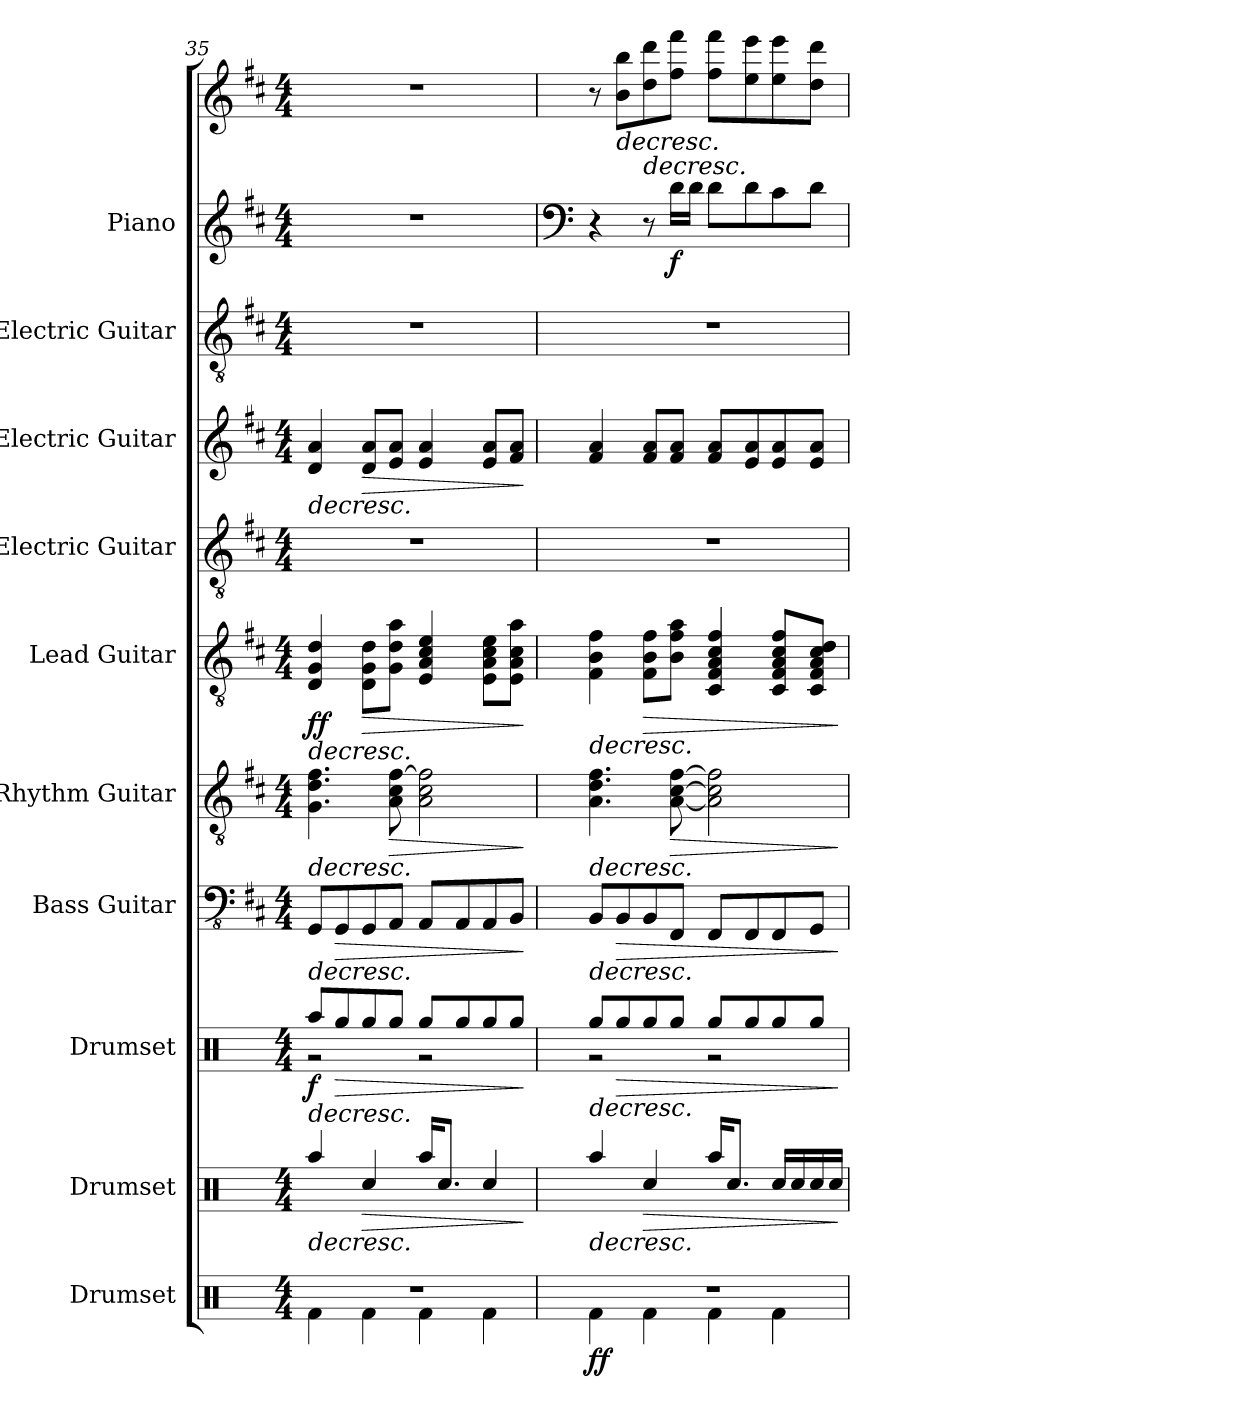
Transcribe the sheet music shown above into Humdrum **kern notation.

**kern	**dynam	**kern	**dynam	**kern	**dynam	**kern	**dynam	**kern	**dynam	**kern	**dynam	**kern	**kern	**dynam	**kern	**kern	**kern	**dynam
*part10	*part10	*part9	*part9	*part8	*part8	*part7	*part7	*part6	*part6	*part5	*part5	*part4	*part3	*part3	*part2	*part1	*part1	*part1
*staff11	*staff11	*staff10	*staff10	*staff9	*staff9	*staff8	*staff8	*staff7	*staff7	*staff6	*staff6	*staff5	*staff4	*staff4	*staff3	*staff2	*staff1	*staff1/2
*I"Drumset	*	*I"Drumset	*	*I"Drumset	*	*I"Bass Guitar	*	*I"Rhythm Guitar	*	*I"Lead Guitar	*	*I"Electric Guitar	*I"Electric Guitar	*	*I"Electric Guitar	*I"Piano	*	*
*I'Drs.	*	*I'Drs.	*	*I'Drs.	*	*I'B. Gtr.	*	*I'R. Gtr.	*	*I'L. Gtr.	*	*I'El. Guit.	*I'El. Guit.	*	*I'El. Guit.	*I'Pno.	*	*
*clefX	*	*clefX	*	*clefX	*	*clefFv4	*	*clefGv2	*	*clefGv2	*	*clefGv2	*clefG2	*	*clefGv2	*clefG2	*clefG2	*
*k[]	*	*k[]	*	*k[]	*	*k[f#c#]	*	*k[f#c#]	*	*k[f#c#]	*	*k[f#c#]	*k[f#c#]	*	*k[f#c#]	*k[f#c#]	*k[f#c#]	*
*M4/4	*	*M4/4	*	*M4/4	*	*M4/4	*	*M4/4	*	*M4/4	*	*M4/4	*M4/4	*	*M4/4	*M4/4	*M4/4	*
=35	=35	=35	=35	=35	=35	=35	=35	=35	=35	=35	=35	=35	=35	=35	=35	=35	=35	=35
*^	*	*	*	*	*	*	*	*	*	*	*	*	*	*	*	*	*	*
!	!	!	!	!LO:HP:b	!	!LO:HP:b	!	!LO:HP:b	!	!LO:HP:b	!	!LO:HP:b	!	!	!LO:HP:b	!	!	!	!
*	*	*	*	*	*^	*	*	*	*	*	*	*	*	*	*	*	*	*	*
!	!	!	!	!	!	!	!LO:DY:n=1:b	!	!	!	!	!	!LO:DY:n=1:b	!	!	!	!	!	!	!
!	!	!	!	!	!	!	!	!	!	!	!	!	!LO:DY:n=2:b	!	!	!	!	!	!	!
1r	4Rf\	.	4Raa/	>	8Raa/L	2r	> f	8GGG/L	>	4.G\ 4.d\ 4.f#\	>	4D/ 4G/ 4d/	> f f	1r	4d/ 4a/	>	1r	1r	1r	.
!	!	!	!	!	!	!	!LO:HP:b	!	!LO:HP:b	!	!	!	!	!	!	!	!	!	!	!
.	.	.	.	.	8Rgg/	.	>	8GGG/	>	.	.	.	.	.	.	.	.	.	.	.
!	!	!	!	!LO:HP:b	!	!	!	!	!	!	!	!	!LO:HP:b	!	!	!LO:HP:b	!	!	!	!
.	4Rf\	.	4Rcc/	>	8Rgg/	.	.	8GGG/	.	.	.	8D\ 8G\ 8d\L	>	.	8d/ 8a/L	>	.	.	.	.
!	!	!	!	!	!	!	!	!	!	!	!LO:HP:b	!	!	!	!	!	!	!	!	!
.	.	.	.	.	8Rgg/J	.	.	8AAA/J	.	8A\ 8c#\ [8f#\	>	8G\ 8d\ 8a\J	.	.	8e/ 8a/J	.	.	.	.	.
.	4Rf\	.	16Raa/KL	.	8Rgg/L	2r	.	8AAA/L	.	2A\ 2c#\ 2f#\]	.	4E/ 4A/ 4c#/ 4e/	.	.	4e/ 4a/	.	.	.	.	.
.	.	.	8.Rcc/J	.	.	.	.	.	.	.	.	.	.	.	.	.	.	.	.	.
.	.	.	.	.	8Rgg/	.	.	8AAA/	.	.	.	.	.	.	.	.	.	.	.	.
.	4Rf\	.	4Rcc/	.	8Rgg/	.	.	8AAA/	.	.	.	8E\ 8A\ 8c#\ 8e\L	.	.	8e/ 8a/L	.	.	.	.	.
.	.	.	.	.	8Rgg/J	.	.	8BBB/J	.	.	.	8E\ 8A\ 8c#\ 8a\J	.	.	8f#/ 8a/J	.	.	.	.	.
*v	*v	*	*	*	*v	*v	*	*	*	*	*	*	*	*	*	*	*	*	*	*
.	.	.	] ]	.	] ]	.	] ]	.	] ]	.	] ]	.	.	] ]	.	.	.	.
!!LO:PB:g=z
=36	=36	=36	=36	=36	=36	=36	=36	=36	=36	=36	=36	=36	=36	=36	=36	=36	=36	=36
*	*	*	*	*	*	*	*	*	*	*	*	*	*	*	*	*clefF4	*	*
*^	*	*	*	*	*	*	*	*	*	*	*	*	*	*	*	*	*	*
!	!	!LO:DY:b	!	!LO:HP:b	!	!LO:HP:b	!	!LO:HP:b	!	!LO:HP:b	!	!LO:HP:b	!	!	!	!	!	!	!
*	*	*	*	*	*^	*	*	*	*	*	*	*	*	*	*	*	*	*	*
1r	4Rf\	ff	4Raa/	>	8Rgg/L	2r	>	8BBB/L	>	4.A\ 4.d\ 4.f#\	>	4F#\ 4B\ 4f#\	>	1r	4f#/ 4a/	.	1r	4r	8r	.
!	!	!	!	!	!	!	!LO:HP:b	!	!LO:HP:b	!	!	!	!	!	!	!	!	!	!	!LO:HP:b
.	.	.	.	.	8Rgg/	.	>	8BBB/	>	.	.	.	.	.	.	.	.	.	8b\ 8bb\L	>
!	!	!	!	!LO:HP:b	!	!	!	!	!	!	!	!	!LO:HP:b	!	!	!	!	!	!	!LO:HP:b
.	4Rf\	.	4Rcc/	>	8Rgg/	.	.	8BBB/	.	.	.	8F#\ 8B\ 8f#\L	>	.	8f#/ 8a/L	.	.	8r	8dd\ 8ddd\	>
!	!	!	!	!	!	!	!	!	!	!	!LO:HP:b	!	!	!	!	!	!	!	!	!LO:DY:b=2
.	.	.	.	.	8Rgg/J	.	.	8FFF#/J	.	[8A\ [8c#\ [8f#\	>	8B\ 8f#\ 8a\J	.	.	8f#/ 8a/J	.	.	16d\LL	8ff#\ 8fff#\J	f
.	.	.	.	.	.	.	.	.	.	.	.	.	.	.	.	.	.	16d\JJ	.	.
.	4Rf\	.	16Raa/KL	.	8Rgg/L	2r	.	8FFF#/L	.	2A\] 2c#\] 2f#\]	.	4C#/ 4F#/ 4A/ 4c#/ 4f#/	.	.	8f#/ 8a/L	.	.	8d\L	8ff#\ 8fff#\L	.
.	.	.	8.Rcc/J	.	.	.	.	.	.	.	.	.	.	.	.	.	.	.	.	.
.	.	.	.	.	8Rgg/	.	.	8FFF#/	.	.	.	.	.	.	8e/ 8a/	.	.	8d\	8ee\ 8eee\	.
.	4Rf\	.	16Rcc/LL	.	8Rgg/	.	.	8FFF#/	.	.	.	8C#/ 8F#/ 8A/ 8c#/ 8f#/L	.	.	8e/ 8a/	.	.	8c#\	8ee\ 8eee\	.
.	.	.	16Rcc/	.	.	.	.	.	.	.	.	.	.	.	.	.	.	.	.	.
.	.	.	16Rcc/	.	8Rgg/J	.	.	8GGG/J	.	.	.	8C#/ 8F#/ 8A/ 8c#/ 8d/J	.	.	8e/ 8a/J	.	.	8d\J	8dd\ 8ddd\J	.
.	.	.	16Rcc/JJ	.	.	.	.	.	.	.	.	.	.	.	.	.	.	.	.	.
*v	*v	*	*	*	*v	*v	*	*	*	*	*	*	*	*	*	*	*	*	*	*
.	.	.	] ]	.	] ]	.	] ]	.	] ]	.	] ]	.	.	.	.	.	.	] ]
=	=	=	=	=	=	=	=	=	=	=	=	=	=	=	=	=	=	=
*-	*-	*-	*-	*-	*-	*-	*-	*-	*-	*-	*-	*-	*-	*-	*-	*-	*-	*-
